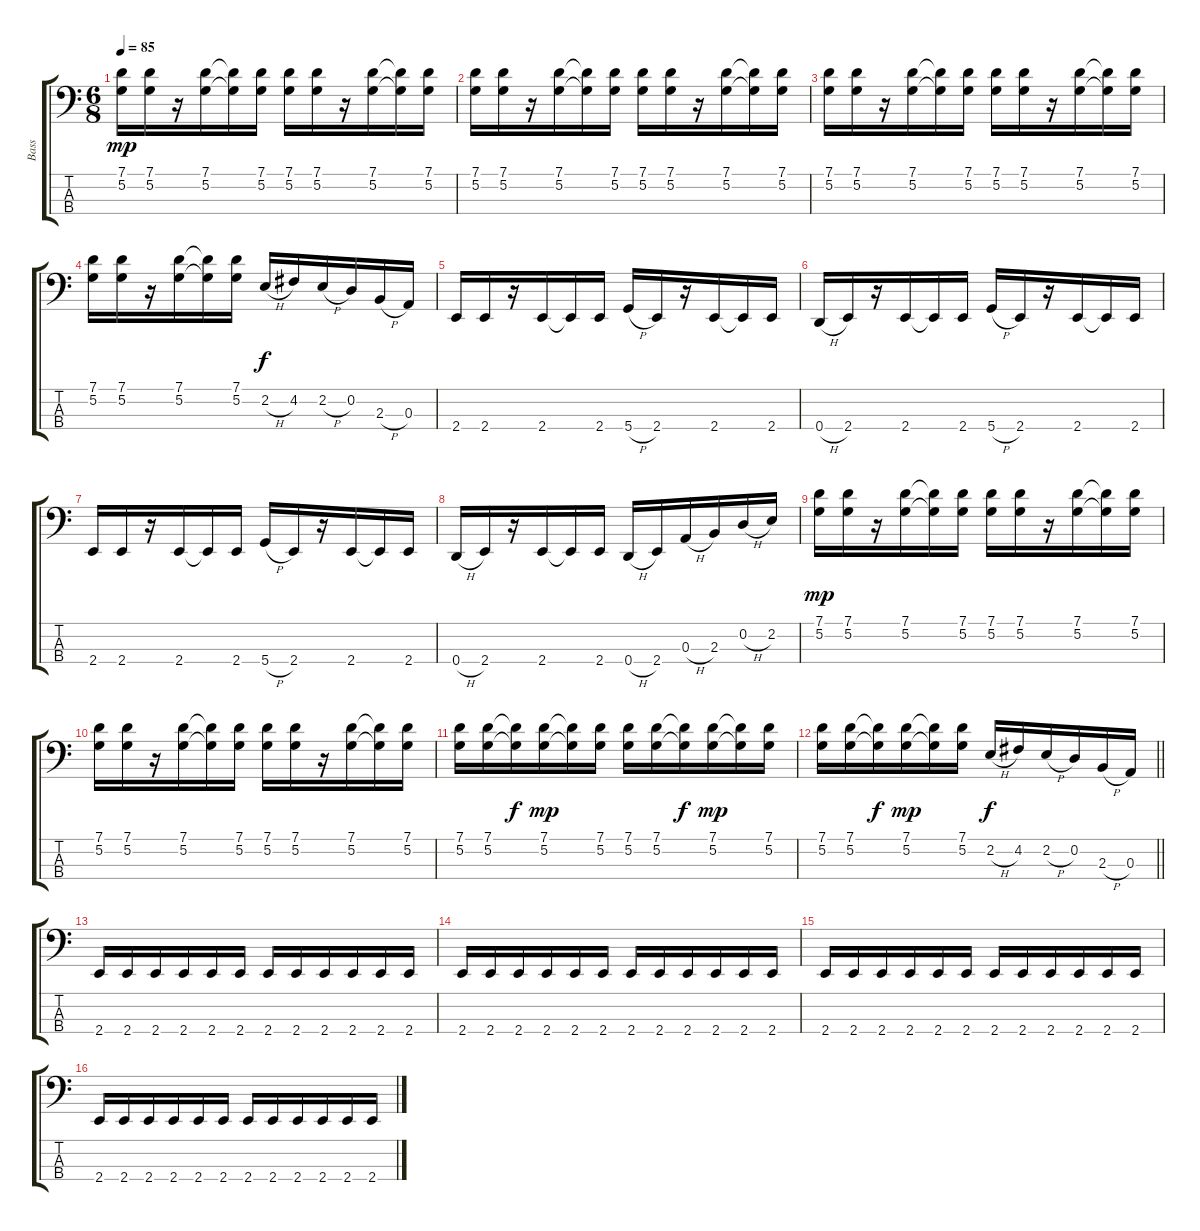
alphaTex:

\track ("Bass" "Bass") {instrument electricbassfinger}
\staff {score tabs}
\tuning (G2 D2 A1 D1) {hide}
\ts (6 8)
\tempo 85
\clef f4
\ks c
(7.1 5.2).16{dy mp} (7.1 5.2).16 r.16 (7.1 5.2).16 (7.1{t} 5.2{t}).16 (7.1 5.2).16 (7.1 5.2).16 (7.1 5.2).16 r.16 (7.1 5.2).16 (7.1{t} 5.2{t}).16 (7.1 5.2).16 |
(7.1 5.2).16 (7.1 5.2).16 r.16 (7.1 5.2).16 (7.1{t} 5.2{t}).16 (7.1 5.2).16 (7.1 5.2).16 (7.1 5.2).16 r.16 (7.1 5.2).16 (7.1{t} 5.2{t}).16 (7.1 5.2).16 |
(7.1 5.2).16 (7.1 5.2).16 r.16 (7.1 5.2).16 (7.1{t} 5.2{t}).16 (7.1 5.2).16 (7.1 5.2).16 (7.1 5.2).16 r.16 (7.1 5.2).16 (7.1{t} 5.2{t}).16 (7.1 5.2).16 |
(7.1 5.2).16 (7.1 5.2).16 r.16 (7.1 5.2).16 (7.1{t} 5.2{t}).16 (7.1 5.2).16 2.2{h}.16{dy f} 4.2.16 2.2{h}.16 0.2.16 2.3{h}.16 0.3.16 |
2.4.16 2.4.16 r.16 2.4.16 2.4{t}.16 2.4.16 5.4{h}.16 2.4.16 r.16 2.4.16 2.4{t}.16 2.4.16 |
0.4{h}.16 2.4.16 r.16 2.4.16 2.4{t}.16 2.4.16 5.4{h}.16 2.4.16 r.16 2.4.16 2.4{t}.16 2.4.16 |
2.4.16 2.4.16 r.16 2.4.16 2.4{t}.16 2.4.16 5.4{h}.16 2.4.16 r.16 2.4.16 2.4{t}.16 2.4.16 |
0.4{h}.16 2.4.16 r.16 2.4.16 2.4{t}.16 2.4.16 0.4{h}.16 2.4.16 0.3{h}.16 2.3.16 0.2{h}.16 2.2.16 |
(7.1 5.2).16{dy mp} (7.1 5.2).16 r.16 (7.1 5.2).16 (7.1{t} 5.2{t}).16 (7.1 5.2).16 (7.1 5.2).16 (7.1 5.2).16 r.16 (7.1 5.2).16 (7.1{t} 5.2{t}).16 (7.1 5.2).16 |
(7.1 5.2).16 (7.1 5.2).16 r.16 (7.1 5.2).16 (7.1{t} 5.2{t}).16 (7.1 5.2).16 (7.1 5.2).16 (7.1 5.2).16 r.16 (7.1 5.2).16 (7.1{t} 5.2{t}).16 (7.1 5.2).16 |
(7.1 5.2).16 (7.1 5.2).16 (7.1{t} 5.2{t}).16{dy f} (7.1 5.2).16{dy mp} (7.1{t} 5.2{t}).16 (7.1 5.2).16 (7.1 5.2).16 (7.1 5.2).16 (7.1{t} 5.2{t}).16{dy f} (7.1 5.2).16{dy mp} (7.1{t} 5.2{t}).16 (7.1 5.2).16 |
\barLineRight lightlight
(7.1 5.2).16 (7.1 5.2).16 (7.1{t} 5.2{t}).16{dy f} (7.1 5.2).16{dy mp} (7.1{t} 5.2{t}).16 (7.1 5.2).16 2.2{h}.16{dy f} 4.2.16 2.2{h}.16 0.2.16 2.3{h}.16 0.3.16 |
\section ("" "")
2.4.16 2.4.16 2.4.16 2.4.16 2.4.16 2.4.16 2.4.16 2.4.16 2.4.16 2.4.16 2.4.16 2.4.16 |
2.4.16 2.4.16 2.4.16 2.4.16 2.4.16 2.4.16 2.4.16 2.4.16 2.4.16 2.4.16 2.4.16 2.4.16 |
2.4.16 2.4.16 2.4.16 2.4.16 2.4.16 2.4.16 2.4.16 2.4.16 2.4.16 2.4.16 2.4.16 2.4.16 |
2.4.16 2.4.16 2.4.16 2.4.16 2.4.16 2.4.16 2.4.16 2.4.16 2.4.16 2.4.16 2.4.16 2.4.16
